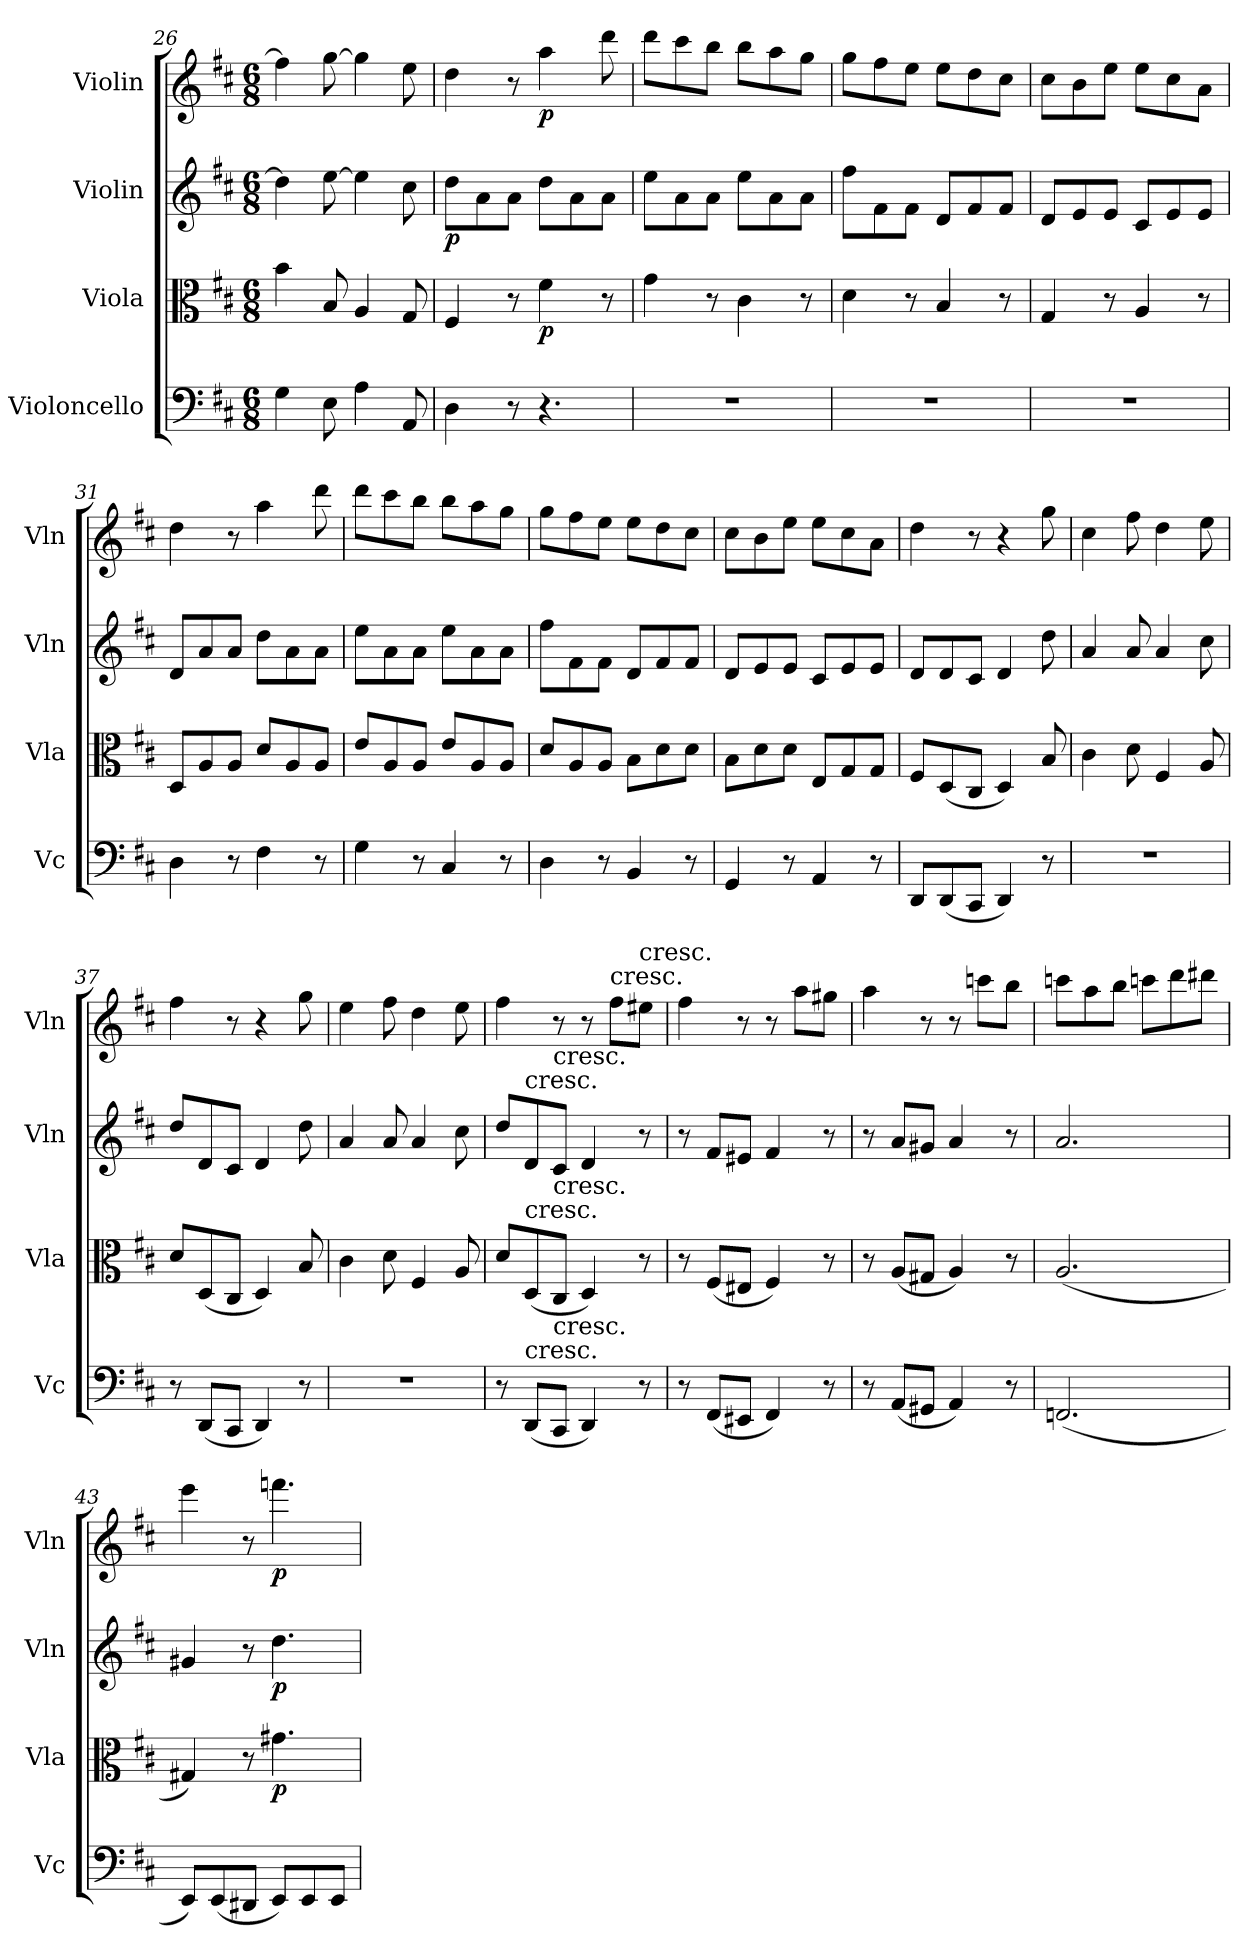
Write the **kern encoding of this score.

**kern	**kern	**dynam	**kern	**dynam	**kern	**dynam
*part4	*part3	*part3	*part2	*part2	*part1	*part1
*staff4	*staff3	*staff3	*staff2	*staff2	*staff1	*staff1
*I"Violoncello	*I"Viola	*	*I"Violin	*	*I"Violin	*
*I'Vc	*I'Vla	*	*I'Vln	*	*I'Vln	*
*clefF4	*clefC3	*	*clefG2	*	*clefG2	*
*k[f#c#]	*k[f#c#]	*	*k[f#c#]	*	*k[f#c#]	*
*D:	*D:	*	*D:	*	*D:	*
*M6/8	*M6/8	*	*M6/8	*	*M6/8	*
=26	=26	=26	=26	=26	=26	=26
4G\	4b\	.	4dd\]	.	4ff#\]	.
8E\	8B/	.	[8ee\	.	[8gg\	.
4A\	4A/	.	4ee\]	.	4gg\]	.
8AA/	8G/	.	8cc#\	.	8ee\	.
=27	=27	=27	=27	=27	=27	=27
4D\	4F#/	.	8dd\L	p	4dd\	.
.	.	.	8a\	.	.	.
8r	8r	.	8a\J	.	8r	.
4.r	4f#\	p	8dd\L	.	4aa\	p
.	.	.	8a\	.	.	.
.	8r	.	8a\J	.	8ddd\	.
=28	=28	=28	=28	=28	=28	=28
2.r	4g\	.	8ee\L	.	8ddd\L	.
.	.	.	8a\	.	8ccc#\	.
.	8r	.	8a\J	.	8bb\J	.
.	4c#\	.	8ee\L	.	8bb\L	.
.	.	.	8a\	.	8aa\	.
.	8r	.	8a\J	.	8gg\J	.
=29	=29	=29	=29	=29	=29	=29
2.r	4d\	.	8ff#\L	.	8gg\L	.
.	.	.	8f#\	.	8ff#\	.
.	8r	.	8f#\J	.	8ee\J	.
.	4B/	.	8d/L	.	8ee\L	.
.	.	.	8f#/	.	8dd\	.
.	8r	.	8f#/J	.	8cc#\J	.
=30	=30	=30	=30	=30	=30	=30
2.r	4G/	.	8d/L	.	8cc#\L	.
.	.	.	8e/	.	8b\	.
.	8r	.	8e/J	.	8ee\J	.
.	4A/	.	8c#/L	.	8ee\L	.
.	.	.	8e/	.	8cc#\	.
.	8r	.	8e/J	.	8a\J	.
=31	=31	=31	=31	=31	=31	=31
4D\	8D/L	.	8d/L	.	4dd\	.
.	8A/	.	8a/	.	.	.
8r	8A/J	.	8a/J	.	8r	.
4F#\	8d/L	.	8dd\L	.	4aa\	.
.	8A/	.	8a\	.	.	.
8r	8A/J	.	8a\J	.	8ddd\	.
=32	=32	=32	=32	=32	=32	=32
4G\	8e/L	.	8ee\L	.	8ddd\L	.
.	8A/	.	8a\	.	8ccc#\	.
8r	8A/J	.	8a\J	.	8bb\J	.
4C#/	8e/L	.	8ee\L	.	8bb\L	.
.	8A/	.	8a\	.	8aa\	.
8r	8A/J	.	8a\J	.	8gg\J	.
=33	=33	=33	=33	=33	=33	=33
4D\	8d/L	.	8ff#\L	.	8gg\L	.
.	8A/	.	8f#\	.	8ff#\	.
8r	8A/J	.	8f#\J	.	8ee\J	.
4BB/	8B\L	.	8d/L	.	8ee\L	.
.	8d\	.	8f#/	.	8dd\	.
8r	8d\J	.	8f#/J	.	8cc#\J	.
=34	=34	=34	=34	=34	=34	=34
4GG/	8B\L	.	8d/L	.	8cc#\L	.
.	8d\	.	8e/	.	8b\	.
8r	8d\J	.	8e/J	.	8ee\J	.
4AA/	8E/L	.	8c#/L	.	8ee\L	.
.	8G/	.	8e/	.	8cc#\	.
8r	8G/J	.	8e/J	.	8a\J	.
=35	=35	=35	=35	=35	=35	=35
8DD/L	8F#/L	.	8d/L	.	4dd\	.
(8DD/	(8D/	.	8d/	.	.	.
8CC#/J	8C#/J	.	8c#/J	.	8r	.
4DD/)	4D/)	.	4d/	.	4r	.
8r	8B/	.	8dd\	.	8gg\	.
=36	=36	=36	=36	=36	=36	=36
2.r	4c#\	.	4a/	.	4cc#\	.
.	8d\	.	8a/	.	8ff#\	.
.	4F#/	.	4a/	.	4dd\	.
.	8A/	.	8cc#\	.	8ee\	.
=37	=37	=37	=37	=37	=37	=37
8r	8d/L	.	8dd/L	.	4ff#\	.
(8DD/L	(8D/	.	8d/	.	.	.
8CC#/J	8C#/J	.	8c#/J	.	8r	.
4DD/)	4D/)	.	4d/	.	4r	.
8r	8B/	.	8dd\	.	8gg\	.
=38	=38	=38	=38	=38	=38	=38
2.r	4c#\	.	4a/	.	4ee\	.
.	8d\	.	8a/	.	8ff#\	.
.	4F#/	.	4a/	.	4dd\	.
.	8A/	.	8cc#\	.	8ee\	.
=39	=39	=39	=39	=39	=39	=39
8r	8d/L	.	8dd/L	.	4ff#\	.
!	!	!	!LO:TX:t=cresc.	!	!	!
!	!LO:TX:t=cresc.	!	!	!	!	!
!LO:TX:t=cresc.	!	!	!	!	!	!
(8DD/L	(8D/	.	8d/	.	.	.
!	!	!	!LO:TX:t=cresc.	!	!	!
!	!LO:TX:t=cresc.	!	!	!	!	!
!LO:TX:t=cresc.	!	!	!	!	!	!
8CC#/J	8C#/J	.	8c#/J	.	8r	.
4DD/)	4D/)	.	4d/	.	8r	.
!	!	!	!	!	!LO:TX:t=cresc.	!
.	.	.	.	.	8ff#\L	.
!	!	!	!	!	!LO:TX:t=cresc.	!
8r	8r	.	8r	.	8ee#X\J	.
=40	=40	=40	=40	=40	=40	=40
8r	8r	.	8r	.	4ff#\	.
(8FF#/L	(8F#/L	.	8f#/L	.	.	.
8EE#X/J	8E#X/J	.	8e#X/J	.	8r	.
4FF#/)	4F#/)	.	4f#/	.	8r	.
.	.	.	.	.	8aa\L	.
8r	8r	.	8r	.	8gg#X\J	.
=41	=41	=41	=41	=41	=41	=41
8r	8r	.	8r	.	4aa\	.
(8AA/L	(8A/L	.	8a/L	.	.	.
8GG#X/J	8G#X/J	.	8g#X/J	.	8r	.
4AA/)	4A/)	.	4a/	.	8r	.
.	.	.	.	.	8cccn\L	.
8r	8r	.	8r	.	8bb\J	.
=42	=42	=42	=42	=42	=42	=42
(2.FFn/	(2.A/	.	2.a/	.	8cccn\L	.
.	.	.	.	.	8aa\	.
.	.	.	.	.	8bb\J	.
.	.	.	.	.	8cccn\L	.
.	.	.	.	.	8ddd\	.
.	.	.	.	.	8ddd#X\J	.
=43	=43	=43	=43	=43	=43	=43
8EE/L)	4G#X/)	.	4g#X/	.	4eee\	.
(8EE/	.	.	.	.	.	.
8DD#X/J	8r	.	8r	.	8r	.
8EE/L)	4.g#X\	p	4.dd\	p	4.fffn\	p
8EE/	.	.	.	.	.	.
8EE/J	.	.	.	.	.	.
=	=	=	=	=	=	=
*-	*-	*-	*-	*-	*-	*-
